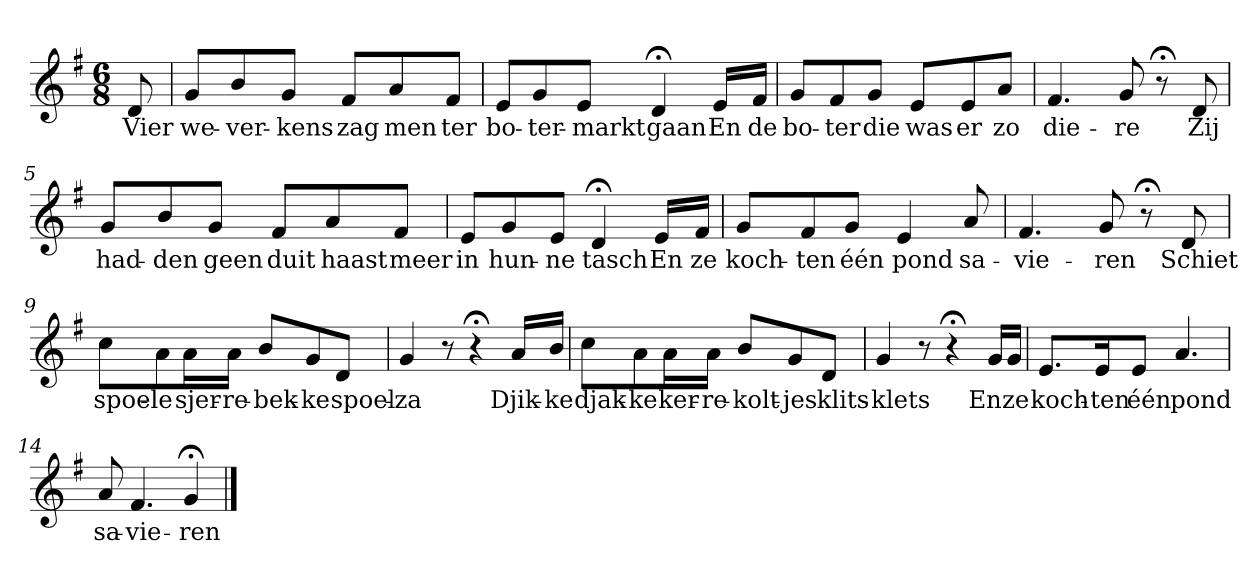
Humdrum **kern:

**kern	**text
*part1	*part1
*staff1	*staff1
*k[f#]	*
*G:	*
*M6/8	*
*MM120	*
=	=
8d	Vier
=1	=1
8gL	we-
8b	-ver-
8gJ	-kens
8f#L	zag
8a	men
8f#J	ter
=2	=2
8eL	bo-
8g	-ter-
8eJ	-markt
4d;<	gaan
16eLL	En
16f#JJ	de
=3	=3
8gL	bo-
8f#	-ter
8gJ	die
8eL	was
8e	er
8aJ	zo
=4	=4
4.f#	die-
8g	-re
8r;<	.
8d	Zij
=5	=5
8gL	had-
8b	-den
8gJ	geen
8f#L	duit
8a	haast
8f#J	meer
=6	=6
8eL	in
8g	hun-
8eJ	-ne
4d;<	tasch
16eLL	En
16f#JJ	ze
=7	=7
8gL	koch-
8f#	-ten
8gJ	één
4e	pond
8a	sa-
=8	=8
4.f#	-vie-
8g	-ren
8r;<	.
8d	Schiet
=9	=9
8ccL	spoe-
8a	-le
16aL	sjer-
16aJJ	-re-
8bL	-bek-
8g	-ke
8dJ	spoel-
=10	=10
4g	-za
8r	.
4r;<	.
16aLL	Djik-
16bJJ	-ke
=11	=11
8ccL	djak-
8a	-ke
16aL	ker-
16aJJ	-re-
8bL	-kolt-
8g	-jes
8dJ	klits-
=12	=12
4g	-klets
8r	.
4r;<	.
16gLL	En
16gJJ	ze
=13	=13
8.eL	koch-
16eK	-ten
8eJ	één
4.a	pond
=14	=14
8a	sa-
4.f#	-vie-
4g;<	-ren
==	==
*-	*-
